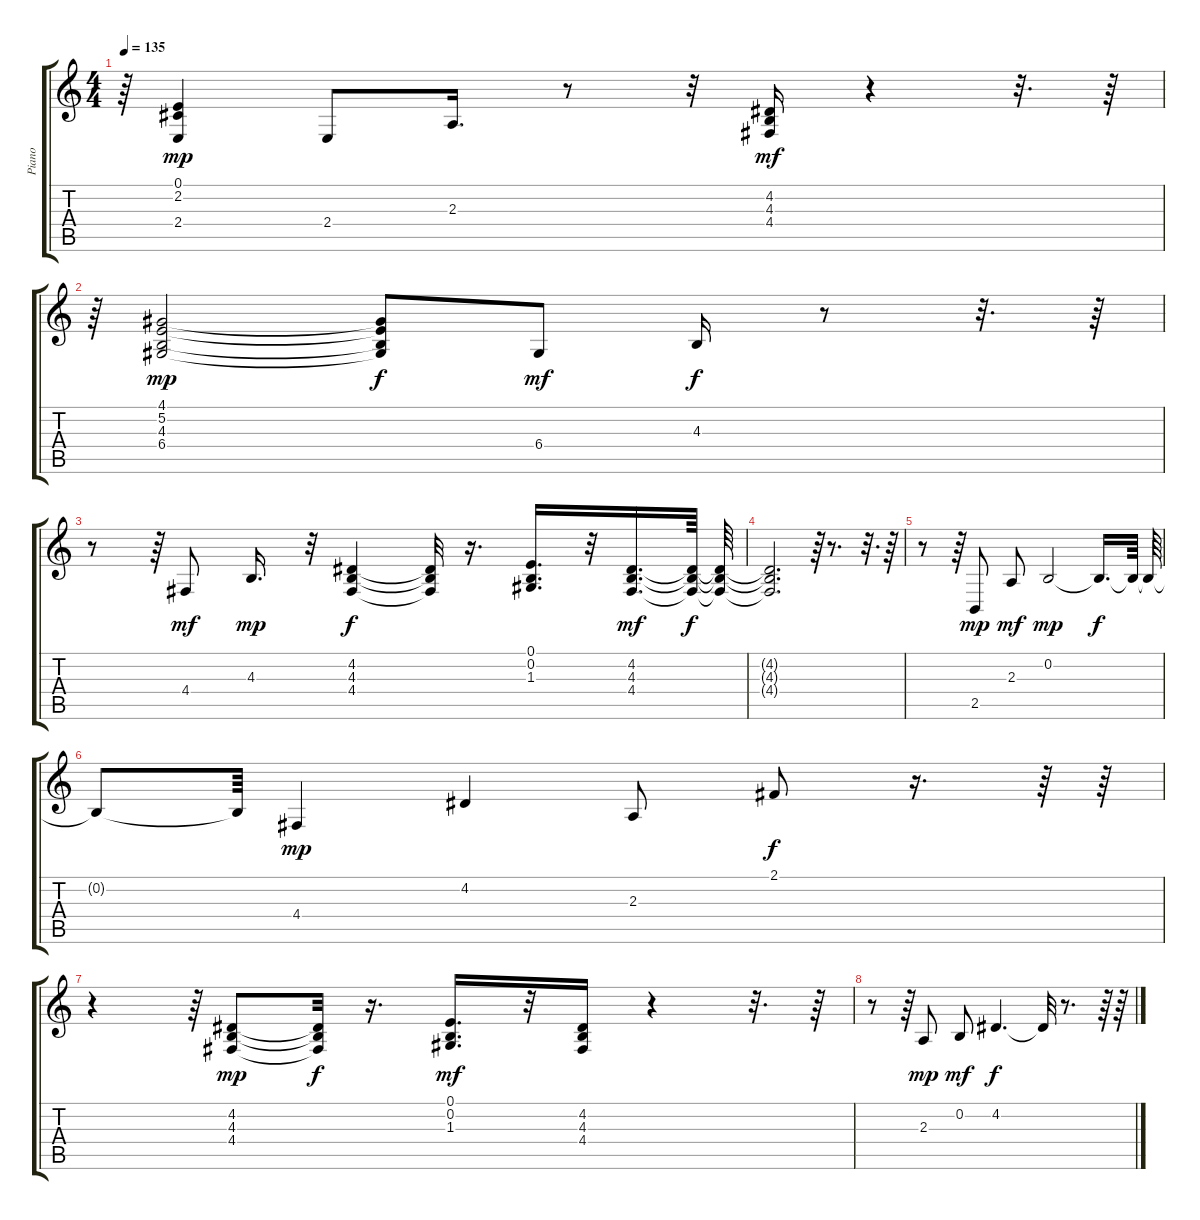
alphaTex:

\track ("Piano   " "Piano   ") {instrument acousticgrandpiano}
\staff {score tabs}
\tuning (E4 B3 G3 D3 A2 E2) {hide}
\ts (4 4)
\tempo 135
\clef g2
\ks c
r.64{dy f} (0.1 2.2 2.4).4{dy mp} 2.4.8 2.3.16{d} r.8 r.32 (4.2 4.3 4.4).16{dy mf} r.4 r.32{d} r.64 |
r.64 (4.1 5.2 4.3 6.4).2{dy mp} (4.1{t} 5.2{t} 4.3{t} 6.4{t}).8{dy f} 6.4.8{dy mf} 4.3.16{dy f} r.8 r.32{d} r.64 |
r.8 r.64 4.4.8{dy mf} 4.3.16{d dy mp} r.32 (4.2 4.3 4.4).4{dy f} (4.2{t} 4.3{t} 4.4{t}).32 r.16{d} (0.1 0.2 1.3).16{d} r.32 (4.2 4.3 4.4).16{d dy mf} (4.2{t} 4.3{t} 4.4{t}).64{dy f} (4.2{t} 4.3{t} 4.4{t}).64 |
(4.2{t} 4.3{t} 4.4{t}).2{d} r.64 r.8{d} r.32{d} r.64 |
r.8 r.64 2.5.8{dy mp} 2.3.8{dy mf} 0.2.2{dy mp} 0.2{t}.16{d dy f} 0.2{t}.64 0.2{t}.64 |
0.2{t}.8 0.2{t}.64 4.4.4{dy mp} 4.2.4 2.3.8 2.1.8{dy f} r.16{d} r.64 r.64 |
r.4 r.64 (4.2 4.3 4.4).8{dy mp} (4.2{t} 4.3{t} 4.4{t}).32{dy f} r.16{d} (0.1 0.2 1.3).16{d dy mf} r.32 (4.2 4.3 4.4).16 r.4 r.32{d} r.64 |
r.8 r.64 2.3.8{dy mp} 0.2.8{dy mf} 4.2.4{d dy f} 4.2{t}.32 r.8{d} r.64 r.64
